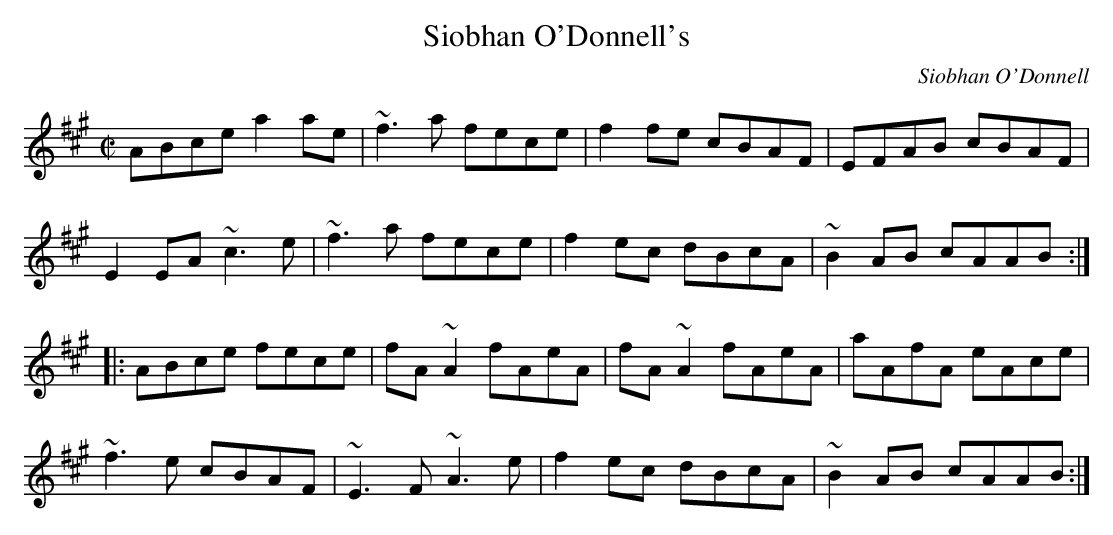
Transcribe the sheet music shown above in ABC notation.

X:1
T: Siobhan O'Donnell's
C: Siobhan O'Donnell
M: C|
K: A
ABce a2ae|~f3a fece|f2fe cBAF|EFAB cBAF|
E2EA ~c3e|~f3a fece|f2ec dBcA|~B2AB cAAB:|
|:ABce fece|fA~A2 fAeA|fA~A2 fAeA|aAfA eAce|
~f3e cBAF|~E3F ~A3e|f2ec dBcA|~B2AB cAAB:|
